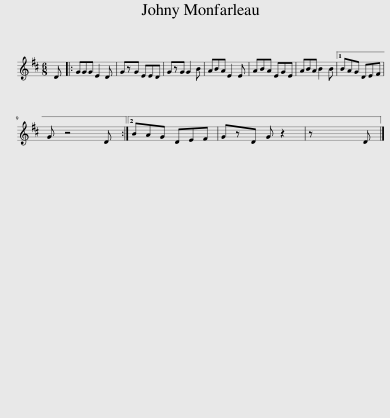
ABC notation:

X:1
L:1/8
M:6/8
I:linebreak $
K:D
V:1 treble
V:1
 D |: GGG E2 D | GzG EED | GzG G2 B | ABA E2 E | %5
 ABA EGE | ABA B2 B |1 BAG DEF |$ G z4 D :|2 BAG DEF | %10
 GzD G z2 | z x4 D |] %12
